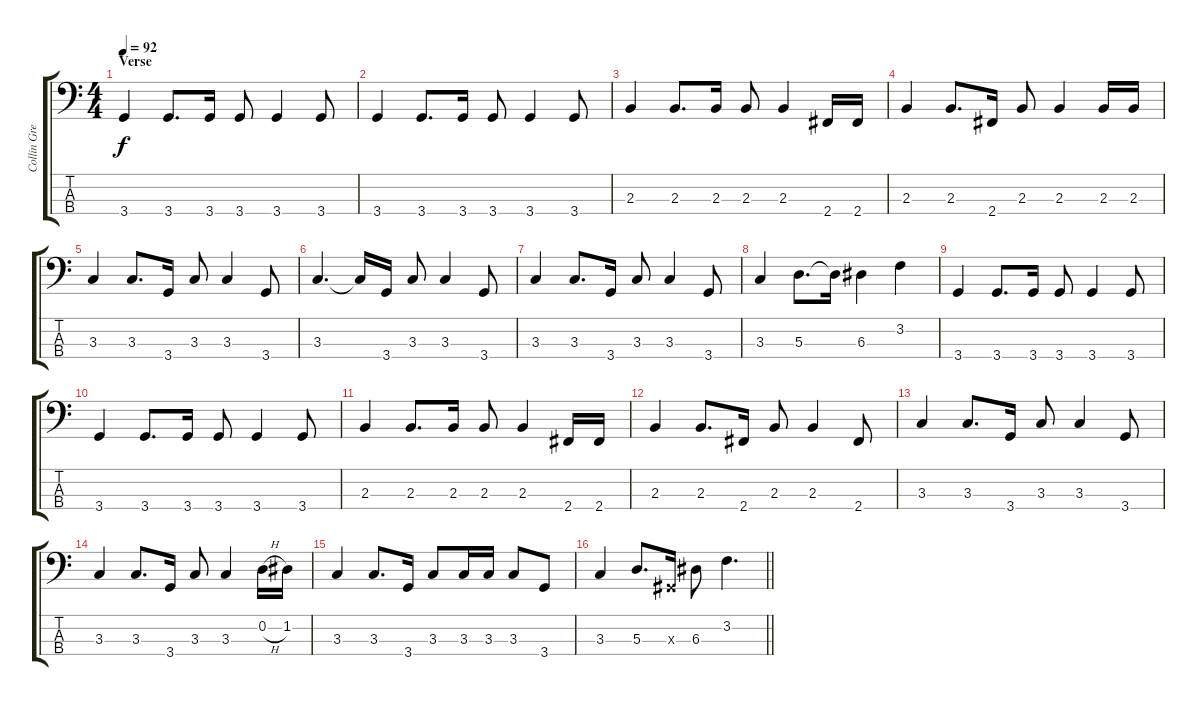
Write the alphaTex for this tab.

\track ("Collin Greenwood-Bass" "Collin Gre") {instrument electricbassfinger}
\staff {score tabs}
\tuning (G2 D2 A1 E1) {hide}
\ts (4 4)
\section ("" "Verse")
\tempo 92
\clef f4
\ks c
3.4.4{dy f} 3.4.8{d} 3.4.16 3.4.8 3.4.4 3.4.8 |
3.4.4 3.4.8{d} 3.4.16 3.4.8 3.4.4 3.4.8 |
2.3.4 2.3.8{d} 2.3.16 2.3.8 2.3.4 2.4.16 2.4.16 |
2.3.4 2.3.8{d} 2.4.16 2.3.8 2.3.4 2.3.16 2.3.16 |
3.3.4 3.3.8{d} 3.4.16 3.3.8 3.3.4 3.4.8 |
3.3.4{d} 3.3{t}.16 3.4.16 3.3.8 3.3.4 3.4.8 |
3.3.4 3.3.8{d} 3.4.16 3.3.8 3.3.4 3.4.8 |
3.3.4 5.3.8{d} 5.3{t}.16 6.3.4 3.2.4 |
3.4.4 3.4.8{d} 3.4.16 3.4.8 3.4.4 3.4.8 |
3.4.4 3.4.8{d} 3.4.16 3.4.8 3.4.4 3.4.8 |
2.3.4 2.3.8{d} 2.3.16 2.3.8 2.3.4 2.4.16 2.4.16 |
2.3.4 2.3.8{d} 2.4.16 2.3.8 2.3.4 2.4.8 |
3.3.4 3.3.8{d} 3.4.16 3.3.8 3.3.4 3.4.8 |
3.3.4 3.3.8{d} 3.4.16 3.3.8 3.3.4 0.2{h}.16 1.2.16 |
3.3.4 3.3.8{d} 3.4.16 3.3.8 3.3.16 3.3.16 3.3.8 3.4.8 |
\barLineRight lightlight
3.3.4 5.3.8{d} -1.3{x}.16 6.3.8 3.2.4{d}
